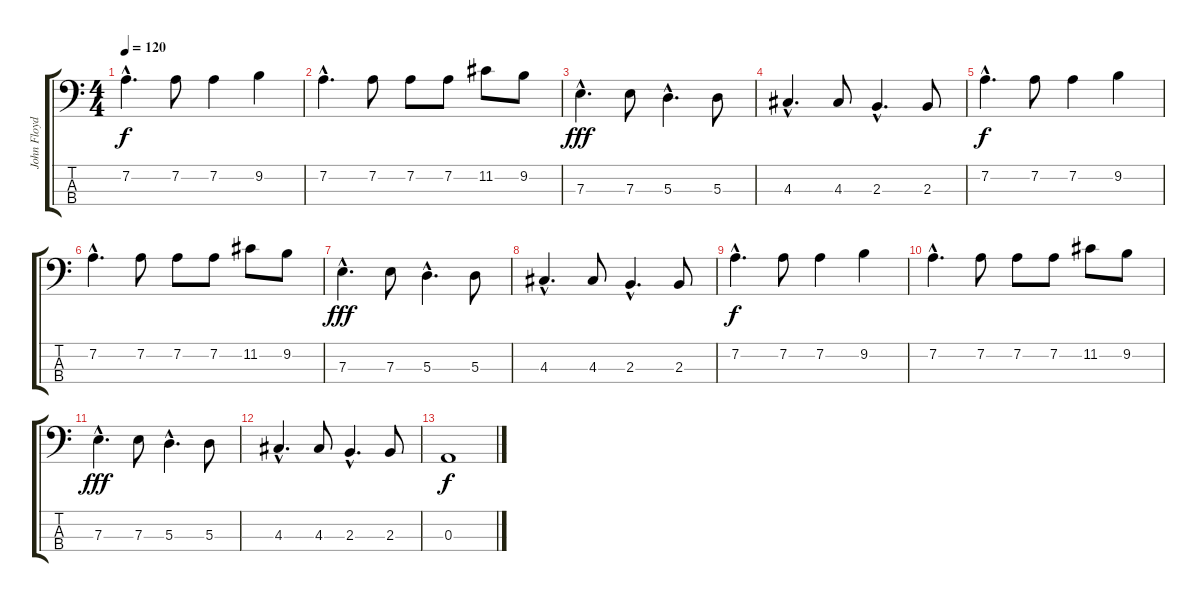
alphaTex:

\track ("John Floyd" "John Floyd") {instrument acousticguitarsteel}
\staff {score tabs}
\tuning (G2 D2 A1 E1) {hide}
\ts (4 4)
\tempo 120
\clef f4
\ks c
7.2{hac}.4{d dy f} 7.2.8 7.2.4 9.2.4 |
7.2{hac}.4{d} 7.2.8 7.2.8 7.2.8 11.2.8 9.2.8 |
7.3{hac}.4{d dy fff} 7.3.8 5.3{hac}.4{d} 5.3.8 |
4.3{hac}.4{d} 4.3.8 2.3{hac}.4{d} 2.3.8 |
7.2{hac}.4{d dy f} 7.2.8 7.2.4 9.2.4 |
7.2{hac}.4{d} 7.2.8 7.2.8 7.2.8 11.2.8 9.2.8 |
7.3{hac}.4{d dy fff} 7.3.8 5.3{hac}.4{d} 5.3.8 |
4.3{hac}.4{d} 4.3.8 2.3{hac}.4{d} 2.3.8 |
7.2{hac}.4{d dy f} 7.2.8 7.2.4 9.2.4 |
7.2{hac}.4{d} 7.2.8 7.2.8 7.2.8 11.2.8 9.2.8 |
7.3{hac}.4{d dy fff} 7.3.8 5.3{hac}.4{d} 5.3.8 |
4.3{hac}.4{d} 4.3.8 2.3{hac}.4{d} 2.3.8 |
0.3.1{dy f}
